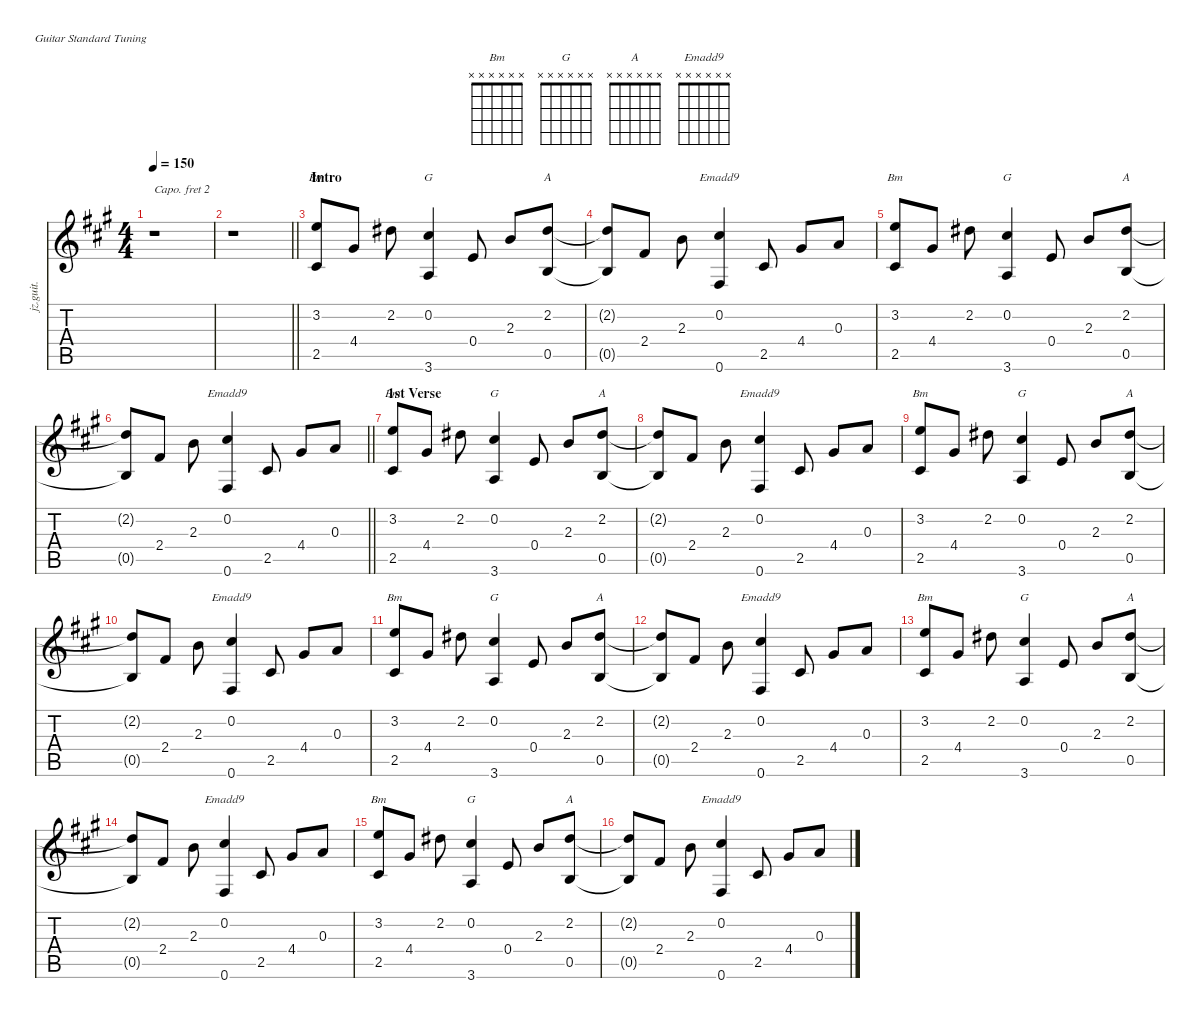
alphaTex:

\defaultSystemsLayout 4
\hideDynamics
\bracketExtendMode nobrackets
\otherSystemsTrackNameOrientation horizontal
\track ("2nd Guitar" "jz.guit.") {instrument electricguitarjazz}
\staff {score tabs}
\capo 2
\tuning (E4 B3 G3 D3 A2 E2)
\chord ("Bm" 2 3 4 4 2 x) {barre 2}
\chord ("G" x x x x x x)
\chord ("A" 0 2 2 2 0 x)
\chord ("Emadd9" 0 0 0 4 2 0)
\chord ("Bm" x x x x x x)
\chord ("A" x x x x x x)
\chord ("Emadd9" x x x x x x)
\ts (4 4)
\beaming (8 2 2 2 2)
\tempo 150
\clef g2
\ks a
r.1{dy f instrument electricguitarjazz} |
\barLineRight lightlight
r.1 |
\section ("" "Intro")
(3.2{acc forcenatural} 2.5{acc #}).8{ch "Bm"} 4.4{acc #}.8 2.2{acc #}.8 (0.2{acc #} 3.6{acc forcenatural}).4{ch "G"} 0.4{acc forcenatural}.8 2.3{acc forcenatural}.8 (2.2{acc #} 0.5{acc forcenatural}).8{ch "A"} |
(2.2{t acc #} 0.5{t acc forcenatural}).8 2.4{acc #}.8 2.3{acc forcenatural}.8 (0.2{acc #} 0.6{acc #}).4{ch "Emadd9"} 2.5{acc #}.8 4.4{acc #}.8 0.3{acc forcenatural}.8 |
(3.2{acc forcenatural} 2.5{acc #}).8{ch "Bm"} 4.4{acc #}.8 2.2{acc #}.8 (0.2{acc #} 3.6{acc forcenatural}).4{ch "G"} 0.4{acc forcenatural}.8 2.3{acc forcenatural}.8 (2.2{acc #} 0.5{acc forcenatural}).8{ch "A"} |
\barLineRight lightlight
(2.2{t acc #} 0.5{t acc forcenatural}).8 2.4{acc #}.8 2.3{acc forcenatural}.8 (0.2{acc #} 0.6{acc #}).4{ch "Emadd9"} 2.5{acc #}.8 4.4{acc #}.8 0.3{acc forcenatural}.8 |
\section ("" "1st Verse")
(3.2{acc forcenatural} 2.5{acc #}).8{ch "Bm"} 4.4{acc #}.8 2.2{acc #}.8 (0.2{acc #} 3.6{acc forcenatural}).4{ch "G"} 0.4{acc forcenatural}.8 2.3{acc forcenatural}.8 (2.2{acc #} 0.5{acc forcenatural}).8{ch "A"} |
(2.2{t acc #} 0.5{t acc forcenatural}).8 2.4{acc #}.8 2.3{acc forcenatural}.8 (0.2{acc #} 0.6{acc #}).4{ch "Emadd9"} 2.5{acc #}.8 4.4{acc #}.8 0.3{acc forcenatural}.8 |
(3.2{acc forcenatural} 2.5{acc #}).8{ch "Bm"} 4.4{acc #}.8 2.2{acc #}.8 (0.2{acc #} 3.6{acc forcenatural}).4{ch "G"} 0.4{acc forcenatural}.8 2.3{acc forcenatural}.8 (2.2{acc #} 0.5{acc forcenatural}).8{ch "A"} |
(2.2{t acc #} 0.5{t acc forcenatural}).8 2.4{acc #}.8 2.3{acc forcenatural}.8 (0.2{acc #} 0.6{acc #}).4{ch "Emadd9"} 2.5{acc #}.8 4.4{acc #}.8 0.3{acc forcenatural}.8 |
(3.2{acc forcenatural} 2.5{acc #}).8{ch "Bm"} 4.4{acc #}.8 2.2{acc #}.8 (0.2{acc #} 3.6{acc forcenatural}).4{ch "G"} 0.4{acc forcenatural}.8 2.3{acc forcenatural}.8 (2.2{acc #} 0.5{acc forcenatural}).8{ch "A"} |
(2.2{t acc #} 0.5{t acc forcenatural}).8 2.4{acc #}.8 2.3{acc forcenatural}.8 (0.2{acc #} 0.6{acc #}).4{ch "Emadd9"} 2.5{acc #}.8 4.4{acc #}.8 0.3{acc forcenatural}.8 |
(3.2{acc forcenatural} 2.5{acc #}).8{ch "Bm"} 4.4{acc #}.8 2.2{acc #}.8 (0.2{acc #} 3.6{acc forcenatural}).4{ch "G"} 0.4{acc forcenatural}.8 2.3{acc forcenatural}.8 (2.2{acc #} 0.5{acc forcenatural}).8{ch "A"} |
(2.2{t acc #} 0.5{t acc forcenatural}).8 2.4{acc #}.8 2.3{acc forcenatural}.8 (0.2{acc #} 0.6{acc #}).4{ch "Emadd9"} 2.5{acc #}.8 4.4{acc #}.8 0.3{acc forcenatural}.8 |
(3.2{acc forcenatural} 2.5{acc #}).8{ch "Bm"} 4.4{acc #}.8 2.2{acc #}.8 (0.2{acc #} 3.6{acc forcenatural}).4{ch "G"} 0.4{acc forcenatural}.8 2.3{acc forcenatural}.8 (2.2{acc #} 0.5{acc forcenatural}).8{ch "A"} |
(2.2{t acc #} 0.5{t acc forcenatural}).8 2.4{acc #}.8 2.3{acc forcenatural}.8 (0.2{acc #} 0.6{acc #}).4{ch "Emadd9"} 2.5{acc #}.8 4.4{acc #}.8 0.3{acc forcenatural}.8
